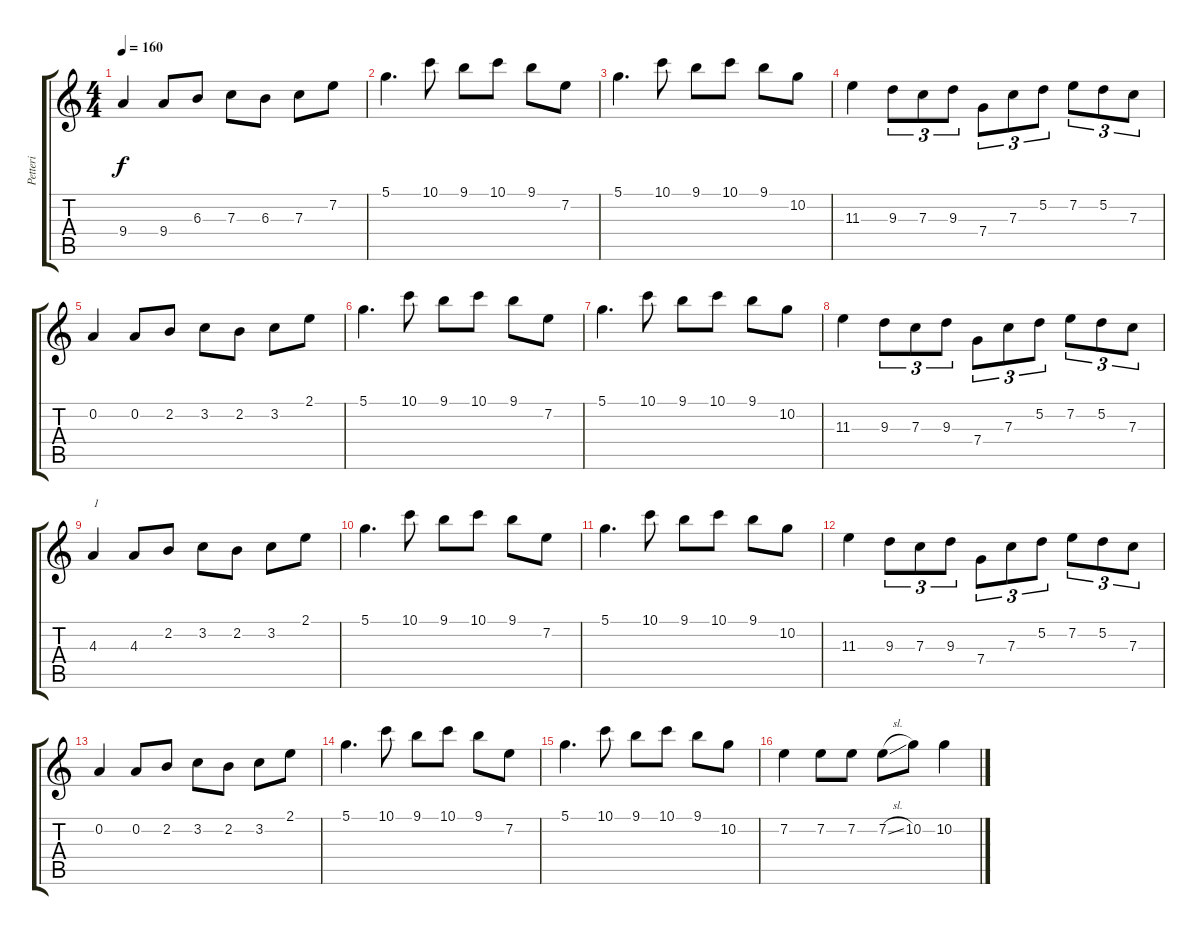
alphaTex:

\track ("Petteri" "Petteri") {instrument distortionguitar}
\staff {score tabs}
\tuning (D4 A3 F3 C3 G2 D2) {hide}
\ts (4 4)
\tempo 160
\clef g2
\ks c
9.4.4{dy f} 9.4.8 6.3.8 7.3.8 6.3.8 7.3.8 7.2.8 |
5.1.4{d} 10.1.8 9.1.8 10.1.8 9.1.8 7.2.8 |
5.1.4{d} 10.1.8 9.1.8 10.1.8 9.1.8 10.2.8 |
11.3.4 9.3.8{tu (3 2)} 7.3.8{tu (3 2)} 9.3.8{tu (3 2)} 7.4.8{tu (3 2)} 7.3.8{tu (3 2)} 5.2.8{tu (3 2)} 7.2.8{tu (3 2)} 5.2.8{tu (3 2)} 7.3.8{tu (3 2)} |
0.2.4 0.2.8 2.2.8 3.2.8 2.2.8 3.2.8 2.1.8 |
5.1.4{d} 10.1.8 9.1.8 10.1.8 9.1.8 7.2.8 |
5.1.4{d} 10.1.8 9.1.8 10.1.8 9.1.8 10.2.8 |
11.3.4 9.3.8{tu (3 2)} 7.3.8{tu (3 2)} 9.3.8{tu (3 2)} 7.4.8{tu (3 2)} 7.3.8{tu (3 2)} 5.2.8{tu (3 2)} 7.2.8{tu (3 2)} 5.2.8{tu (3 2)} 7.3.8{tu (3 2)} |
4.3.4{txt "1"} 4.3.8 2.2.8 3.2.8 2.2.8 3.2.8 2.1.8 |
5.1.4{d} 10.1.8 9.1.8 10.1.8 9.1.8 7.2.8 |
5.1.4{d} 10.1.8 9.1.8 10.1.8 9.1.8 10.2.8 |
11.3.4 9.3.8{tu (3 2)} 7.3.8{tu (3 2)} 9.3.8{tu (3 2)} 7.4.8{tu (3 2)} 7.3.8{tu (3 2)} 5.2.8{tu (3 2)} 7.2.8{tu (3 2)} 5.2.8{tu (3 2)} 7.3.8{tu (3 2)} |
0.2.4 0.2.8 2.2.8 3.2.8 2.2.8 3.2.8 2.1.8 |
5.1.4{d} 10.1.8 9.1.8 10.1.8 9.1.8 7.2.8 |
5.1.4{d} 10.1.8 9.1.8 10.1.8 9.1.8 10.2.8 |
7.2.4 7.2.8 7.2.8 7.2{sl}.8 10.2.8 10.2.4
